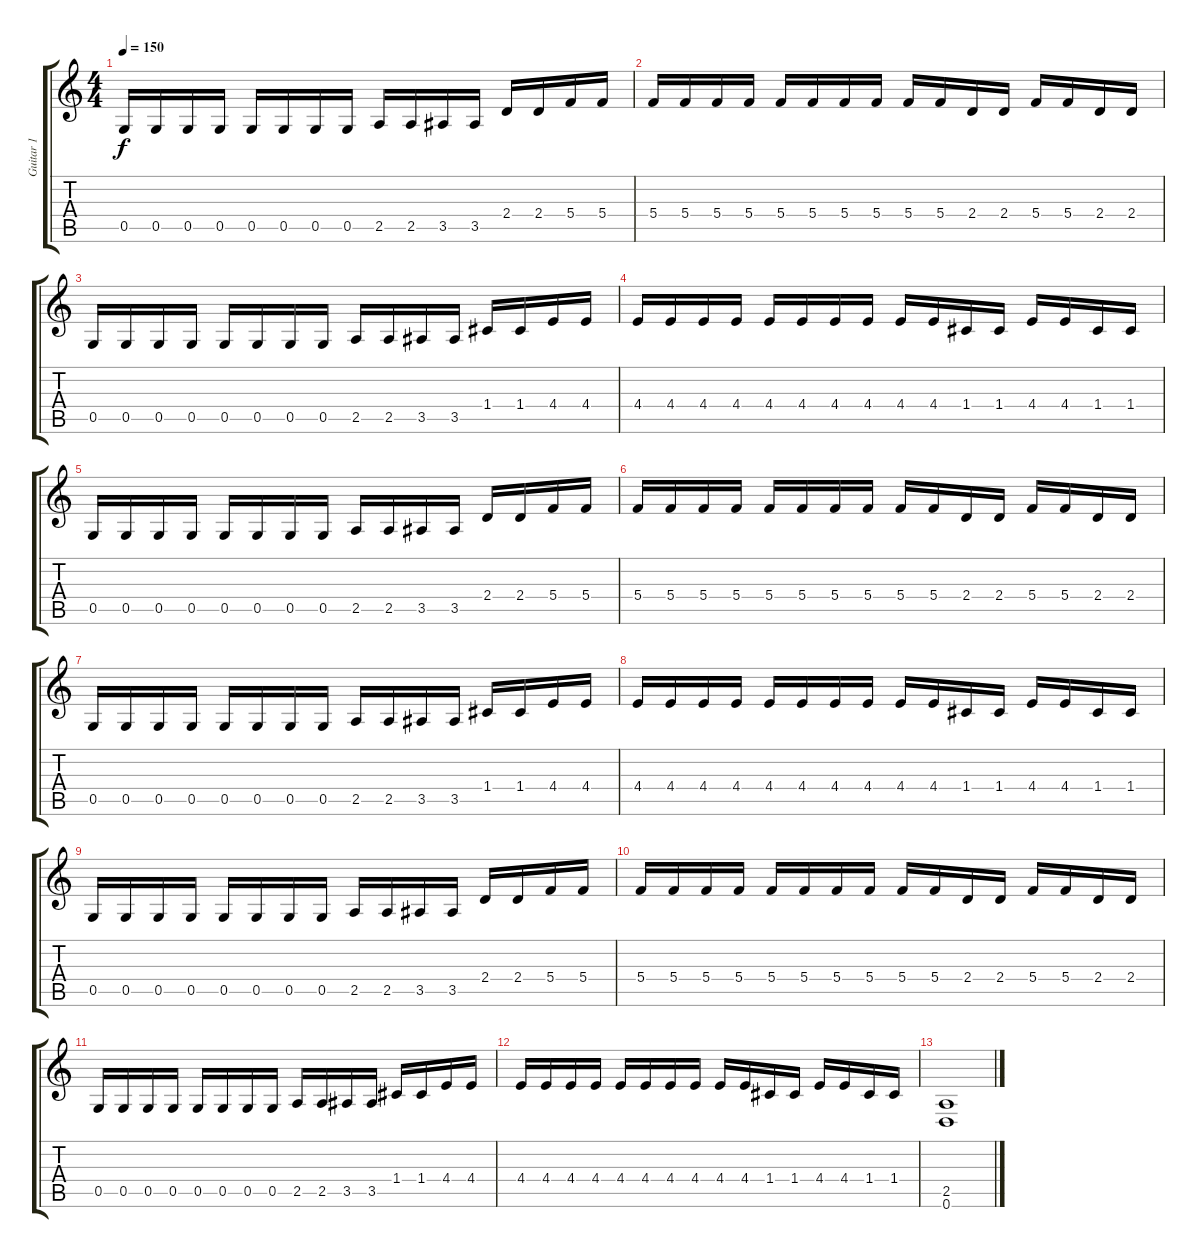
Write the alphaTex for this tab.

\track ("Guitar 1" "Guitar 1") {instrument distortionguitar}
\staff {score tabs}
\tuning (D4 A3 F3 C3 G2 D2) {hide}
\ts (4 4)
\tempo 150
\clef g2
\ks c
0.5.16{dy f} 0.5.16 0.5.16 0.5.16 0.5.16 0.5.16 0.5.16 0.5.16 2.5.16 2.5.16 3.5.16 3.5.16 2.4.16 2.4.16 5.4.16 5.4.16 |
5.4.16 5.4.16 5.4.16 5.4.16 5.4.16 5.4.16 5.4.16 5.4.16 5.4.16 5.4.16 2.4.16 2.4.16 5.4.16 5.4.16 2.4.16 2.4.16 |
0.5.16 0.5.16 0.5.16 0.5.16 0.5.16 0.5.16 0.5.16 0.5.16 2.5.16 2.5.16 3.5.16 3.5.16 1.4.16 1.4.16 4.4.16 4.4.16 |
4.4.16 4.4.16 4.4.16 4.4.16 4.4.16 4.4.16 4.4.16 4.4.16 4.4.16 4.4.16 1.4.16 1.4.16 4.4.16 4.4.16 1.4.16 1.4.16 |
0.5.16 0.5.16 0.5.16 0.5.16 0.5.16 0.5.16 0.5.16 0.5.16 2.5.16 2.5.16 3.5.16 3.5.16 2.4.16 2.4.16 5.4.16 5.4.16 |
5.4.16 5.4.16 5.4.16 5.4.16 5.4.16 5.4.16 5.4.16 5.4.16 5.4.16 5.4.16 2.4.16 2.4.16 5.4.16 5.4.16 2.4.16 2.4.16 |
0.5.16 0.5.16 0.5.16 0.5.16 0.5.16 0.5.16 0.5.16 0.5.16 2.5.16 2.5.16 3.5.16 3.5.16 1.4.16 1.4.16 4.4.16 4.4.16 |
4.4.16 4.4.16 4.4.16 4.4.16 4.4.16 4.4.16 4.4.16 4.4.16 4.4.16 4.4.16 1.4.16 1.4.16 4.4.16 4.4.16 1.4.16 1.4.16 |
0.5.16 0.5.16 0.5.16 0.5.16 0.5.16 0.5.16 0.5.16 0.5.16 2.5.16 2.5.16 3.5.16 3.5.16 2.4.16 2.4.16 5.4.16 5.4.16 |
5.4.16 5.4.16 5.4.16 5.4.16 5.4.16 5.4.16 5.4.16 5.4.16 5.4.16 5.4.16 2.4.16 2.4.16 5.4.16 5.4.16 2.4.16 2.4.16 |
0.5.16 0.5.16 0.5.16 0.5.16 0.5.16 0.5.16 0.5.16 0.5.16 2.5.16 2.5.16 3.5.16 3.5.16 1.4.16 1.4.16 4.4.16 4.4.16 |
4.4.16 4.4.16 4.4.16 4.4.16 4.4.16 4.4.16 4.4.16 4.4.16 4.4.16 4.4.16 1.4.16 1.4.16 4.4.16 4.4.16 1.4.16 1.4.16 |
(2.5 0.6).1
